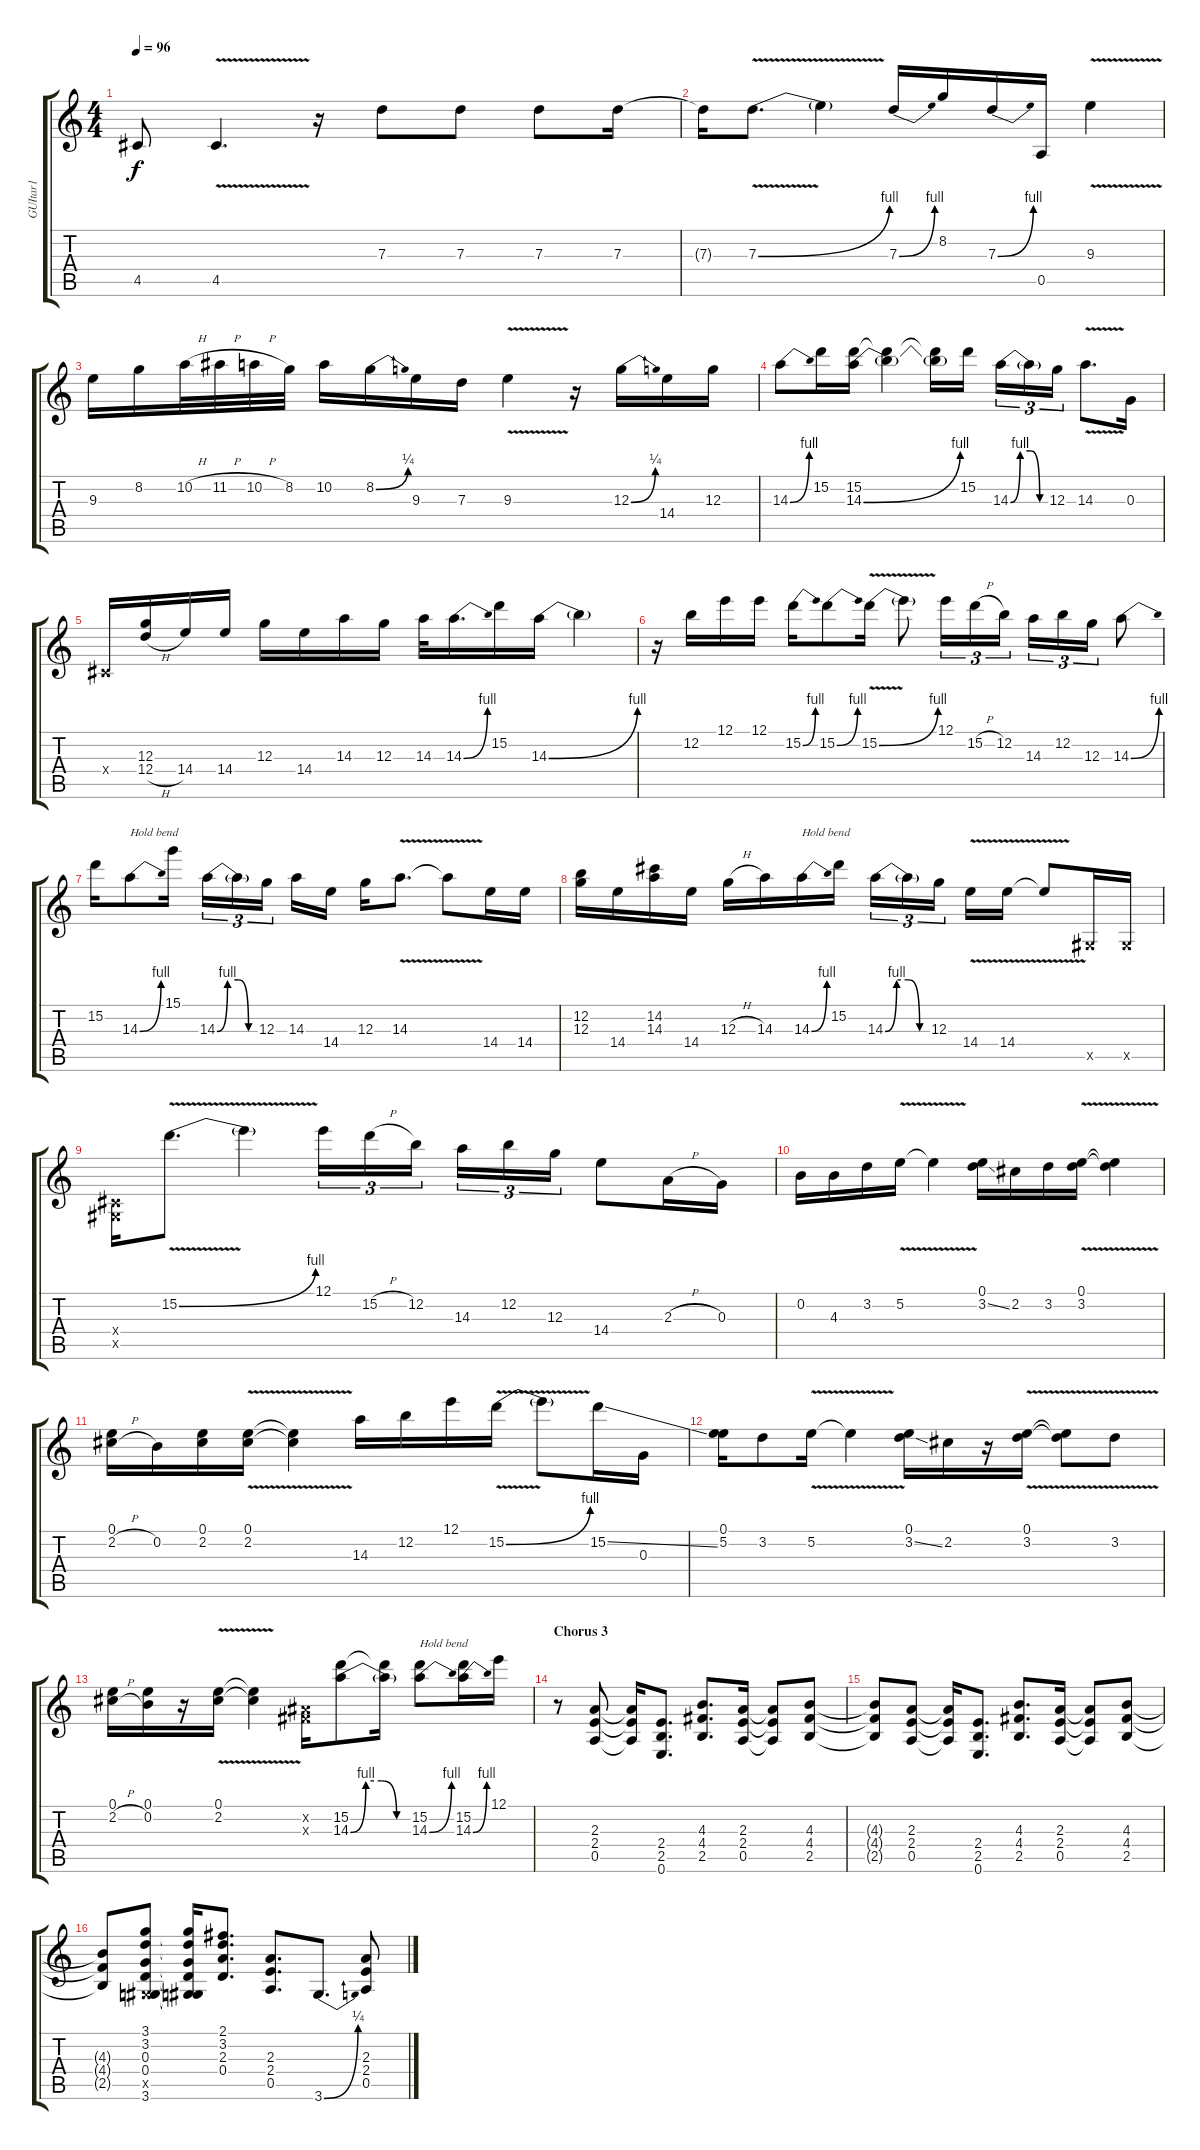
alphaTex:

\track ("GUItar1" "GUItar1") {instrument distortionguitar}
\staff {score tabs}
\tuning (E4 B3 G3 D3 A2 E2) {hide}
\ts (4 4)
\tempo 96
\clef g2
\ks c
4.5.8{dy f} 4.5{v}.4{d} r.16 7.3.8 7.3.8 7.3.8 7.3.16 |
7.3{t}.16 7.3{be (bend 0 0 60 4) v}.8{d} 7.3{t}.4 7.3{be (bend 0 0 60 4)}.16 8.2.16 7.3{be (bend 0 0 60 4)}.16 0.5.16 9.3{v}.4 |
9.3.16 8.2.16 10.2{h}.32 11.2{h}.32 10.2{h}.32 8.2.32 10.2.16 8.2{be (bend 0 0 60 1)}.16 9.3.16 7.3.16 9.3{v}.4 r.16 12.3{be (bend 0 0 60 1)}.16 14.4.16 12.3.16 |
14.3{be (bend 0 0 60 4)}.8 15.2.16 (15.2 14.3{be (bend 0 0 60 4)}).16 (15.2{t} 14.3{t}).4 (15.2{t} 14.3{t}).16 15.2.16{beam splitsecondary} 14.3{be (custom 0 0 15 4 30 4 45 0 60 0)}.16{tu (3 2)} 14.3{t}.16{tu (3 2)} 12.3.16{tu (3 2)} 14.3{v}.8{d} 0.3.16 |
-1.4{x}.16 (12.3 12.4{h}).16 14.4.16 14.4.16 12.3.16 14.4.16 14.3.16 12.3.16 14.3.32 14.3{be (bend 0 0 60 4)}.16{d} 15.2.16 14.3{be (bend 0 0 60 4)}.16 14.3{t}.4 |
r.16 12.2.16 12.1.16 12.1.16 15.2{be (bend 0 0 60 4)}.16 15.2{be (bend 0 0 60 4)}.8 15.2{be (bend 0 0 60 4) v}.16 15.2{t}.8 12.1.16{tu (3 2)} 15.2{h}.16{tu (3 2)} 12.2.16{tu (3 2)} 14.3.16{tu (3 2)} 12.2.16{tu (3 2)} 12.3.16{tu (3 2)} 14.3{be (bend 0 0 60 4)}.8 |
15.2.16 14.3{be (bend 0 0 60 4)}.8{txt "Hold bend"} 15.1.16 14.3{be (custom 0 0 15 4 30 4 45 0 60 0)}.16{tu (3 2)} 14.3{t}.16{tu (3 2)} 12.3.16{tu (3 2) beam splitsecondary} 14.3.16 14.4.16 12.3.16 14.3{v}.8{d} 14.3{t}.8 14.4.16 14.4.16 |
(12.2 12.3).16 14.4.16 (14.2 14.3).16 14.4.16 12.3{h}.16 14.3.16 14.3{be (bend 0 0 60 4)}.16{txt "Hold bend"} 15.2.16 14.3{be (custom 0 0 15 4 30 4 45 0 60 0)}.16{tu (3 2)} 14.3{t}.16{tu (3 2)} 12.3.16{tu (3 2) beam splitsecondary} 14.4{v}.16 14.4{v}.16 14.4{t}.8 -1.5{x}.16 -1.5{x}.16 |
(-1.4{x} -1.5{x}).16 15.2{be (bend 0 0 60 4) v}.8{d} 15.2{t}.4 12.1.16{tu (3 2)} 15.2{h}.16{tu (3 2)} 12.2.16{tu (3 2) beam splitsecondary} 14.3.16{tu (3 2)} 12.2.16{tu (3 2)} 12.3.16{tu (3 2)} 14.4.8 2.3{h}.16 0.3.16 |
0.2.16 4.3.16 3.2.16 5.2{v}.16 5.2{t}.4 (0.1 3.2{ss}).16 2.2.16 3.2.16 (0.1{v} 3.2{v}).16 (0.1{t} 3.2{t}).4 |
(0.1 2.2{h}).16 0.2.16 (0.1 2.2).16 (0.1{v} 2.2{v}).16 (0.1{t} 2.2{t}).4 14.3.16 12.2.16 12.1.16 15.2{be (bend 0 0 60 4) v}.16 15.2{t}.8 15.2{ss}.16 0.3.16 |
(0.1 5.2).16 3.2.8 5.2{v}.16 5.2{t}.4 (0.1 3.2{ss}).16 2.2.16 r.16 (0.1{v} 3.2{v}).16 (0.1{t} 3.2{t}).8 3.2{v}.8 |
(0.1 2.2{h}).16 (0.1 0.2).16 r.16 (0.1{v} 2.2{v}).16 (0.1{t} 2.2{t}).4 (-1.2{x} -1.3{x}).16 (15.2 14.3{be (custom 0 0 15 4 30 4 45 0 60 0)}).8 (15.2{t} 14.3{t}).16 (15.2 14.3{be (bend 0 0 60 4)}).8{txt "Hold bend"} (15.2 14.3{be (bend 0 0 60 4)}).16 12.1.16 |
\section ("" "Chorus 3")
r.8{volume 14} (2.3 2.4 0.5).8 (2.3{t} 2.4{t} 0.5{t}).16 (2.4 2.5 0.6).8{d} (4.3 4.4 2.5).8{d} (2.3 2.4 0.5).16 (2.3{t} 2.4{t} 0.5{t}).8 (4.3 4.4 2.5).8 |
(4.3{t} 4.4{t} 2.5{t}).8 (2.3 2.4 0.5).8 (2.3{t} 2.4{t} 0.5{t}).16 (2.4 2.5 0.6).8{d} (4.3 4.4 2.5).8{d} (2.3 2.4 0.5).16 (2.3{t} 2.4{t} 0.5{t}).8 (4.3 4.4 2.5).8 |
(4.3{t} 4.4{t} 2.5{t}).8 (3.1 3.2 0.3 0.4 -1.5{x} 3.6).8 (3.1{t} 3.2{t} 0.3{t} 0.4{t} -1.5{t} 3.6{t}).16 (2.1 3.2 2.3 0.4).8{d} (2.3 2.4 0.5).8{d} 3.6{be (bend 0 0 60 1)}.8{d} (2.3 2.4 0.5).8
